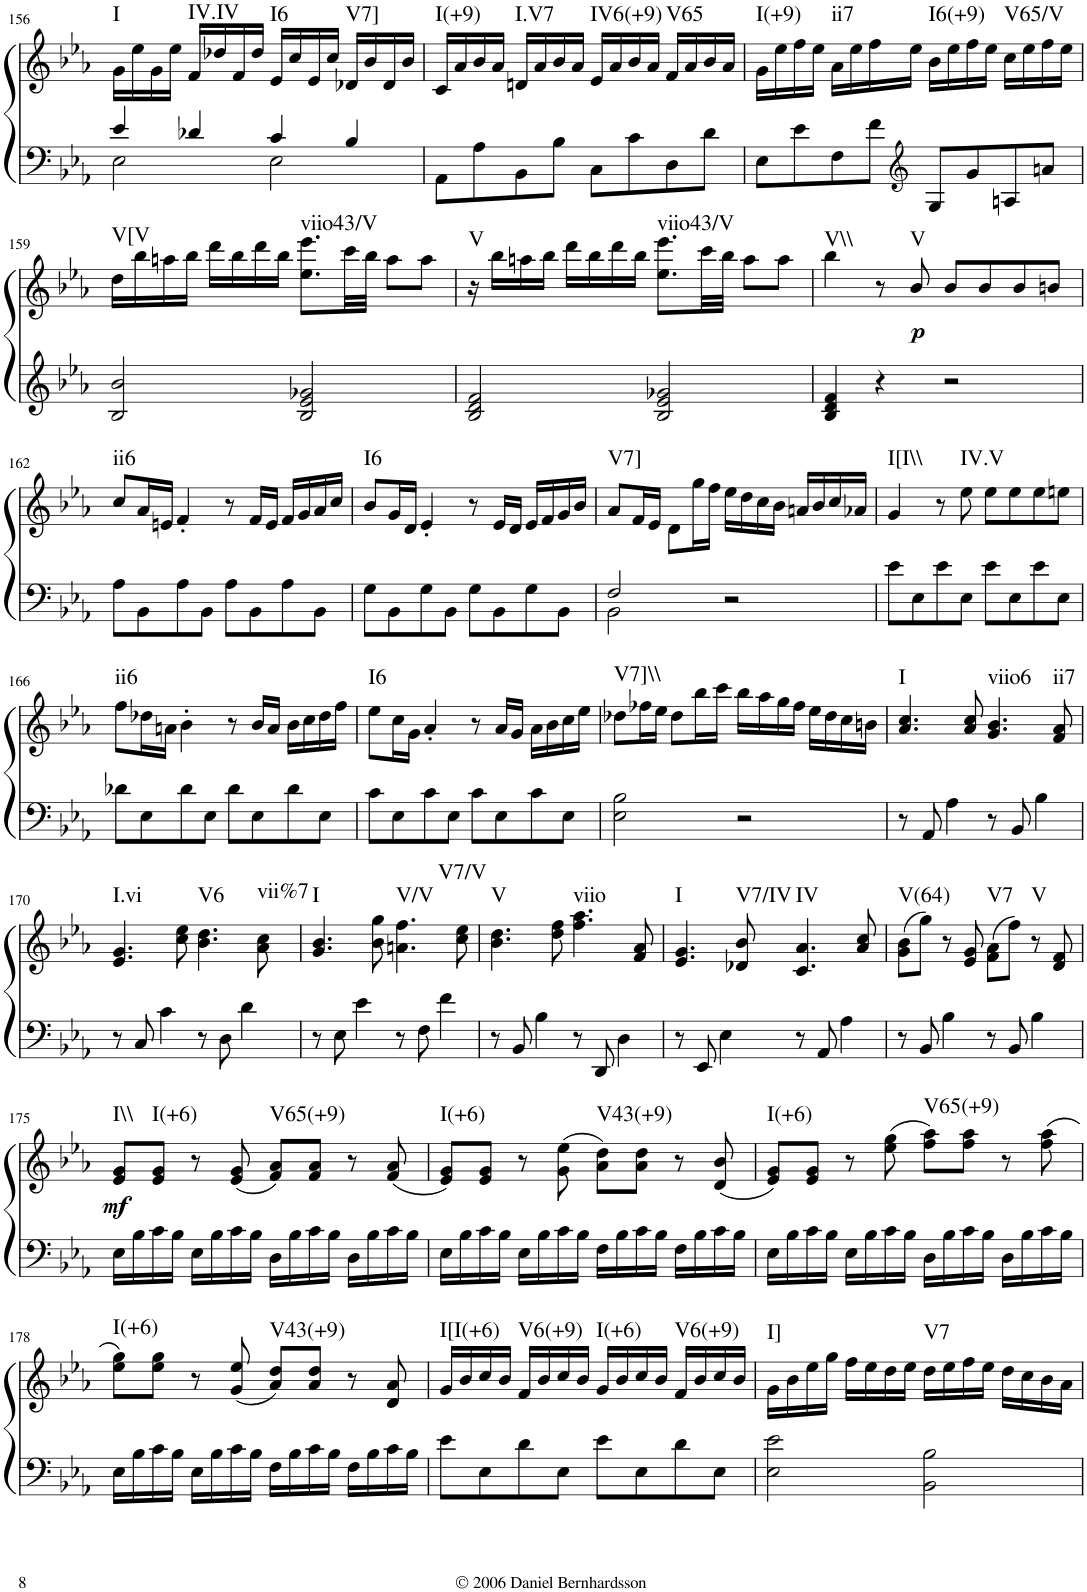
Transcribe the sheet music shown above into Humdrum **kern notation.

**kern	**kern	**dynam	**harte
*part1	*part1	*part1	*part1
*staff2	*staff1	*staff1/2	*
*I"Piano	*	*	*
*I'Pno.	*	*	*
!!LO:PB:g=z
*clefG2	*clefF4	*	*
*k[b-e-a-]	*k[b-e-a-]	*	*
*E-:	*E-:	*	*
*M4/4	*M4/4	*	*
*met(c)	*met(c)	*	*
=156	=156	=156	=156
*^	*	*	*
!	!	!	!	!LO:H:kt=I
4e-/	2E-\	16g\LL	.	N
.	.	16ee-\	.	.
.	.	16g\	.	.
.	.	16ee-\JJ	.	.
!	!	!	!	!LO:H:kt=IV.IV
4d-X/	.	16f/LL	.	N
.	.	16dd-X/	.	.
.	.	16f/	.	.
.	.	16dd-/JJ	.	.
!	!	!	!	!LO:H:kt=I6
4c/	2E-\	16e-/LL	.	N
.	.	16cc/	.	.
.	.	16e-/	.	.
.	.	16cc/JJ	.	.
!	!	!	!	!LO:H:kt=V7]
4B-/	.	16d-X/LL	.	N
.	.	16b-/	.	.
.	.	16d-/	.	.
.	.	16b-/JJ	.	.
*v	*v	*	*	*
=157	=157	=157	=157
!	!	!	!LO:H:kt=I(+9)
8AA-\L	16c/LL	.	N
.	16a-/	.	.
8A-\	16b-/	.	.
.	16a-/JJ	.	.
!	!	!	!LO:H:kt=I.V7
8BB-\	16dn/LL	.	N
.	16a-/	.	.
8B-\J	16b-/	.	.
.	16a-/JJ	.	.
!	!	!	!LO:H:kt=IV6(+9)
8C\L	16e-/LL	.	N
.	16a-/	.	.
8c\	16b-/	.	.
.	16a-/JJ	.	.
!	!	!	!LO:H:kt=V65
8D\	16f/LL	.	N
.	16a-/	.	.
8d\J	16b-/	.	.
.	16a-/JJ	.	.
=158	=158	=158	=158
!	!	!	!LO:H:kt=I(+9)
8E-\L	16g\LL	.	N
.	16ee-\	.	.
8e-\	16ff\	.	.
.	16ee-\JJ	.	.
!	!	!	!LO:H:kt=ii7
8F\	16a-\LL	.	N
.	16ee-\	.	.
8f\J	16ff\	.	.
*clefG2	*	*	*
.	16ee-\JJ	.	.
!	!	!	!LO:H:kt=I6(+9)
8G/L	16b-\LL	.	N
.	16ee-\	.	.
8g/	16ff\	.	.
.	16ee-\JJ	.	.
!	!	!	!LO:H:kt=V65/V
8An/	16cc\LL	.	N
.	16ee-\	.	.
8an/J	16ff\	.	.
.	16ee-\JJ	.	.
!!LO:LB:g=z
=159	=159	=159	=159
!	!	!	!LO:H:kt=V[V
2B-/ 2b-/	16dd\LL	.	N
.	16bb-\	.	.
.	16aan\	.	.
.	16bb-\JJ	.	.
.	16ddd\LL	.	.
.	16bb-\	.	.
.	16ddd\	.	.
.	16bb-\JJ	.	.
!	!	!	!LO:H:kt=viio43/V
2B-/ 2e-/ 2g-X/	8.ee-\ 8.eee-\L	.	N
.	32ccc\LL	.	.
.	32bb-\JJJ	.	.
.	8aa\L	.	.
.	8aa\J	.	.
=160	=160	=160	=160
!	!	!	!LO:H:kt=V
2B-/ 2d/ 2f/	16r	.	N
.	16bb-\LL	.	.
.	16aan\	.	.
.	16bb-\JJ	.	.
.	16ddd\LL	.	.
.	16bb-\	.	.
.	16ddd\	.	.
.	16bb-\JJ	.	.
!	!	!	!LO:H:kt=viio43/V
2B-/ 2e-/ 2g-X/	8.ee-\ 8.eee-\L	.	N
.	32ccc\LL	.	.
.	32bb-\JJJ	.	.
.	8aa\L	.	.
.	8aa\J	.	.
=161	=161	=161	=161
!	!	!	!LO:H:kt=V\\
4B-/ 4d/ 4f/	4bb-\	.	N
4r	8r	.	.
!	!	!LO:DY:b	!LO:H:kt=V
.	8b-/	p	N
2r	8b-/L	.	.
.	8b-/	.	.
.	8b-/	.	.
.	8bn/J	.	.
!!LO:LB:g=z
=162	=162	=162	=162
!	!	!	!LO:H:kt=ii6
8A-\L	8cc/L	.	N
8BB-\	16a-/L	.	.
.	16en/JJ	.	.
8A-\	4f'/	.	.
8BB-\J	.	.	.
8A-\L	8r	.	.
8BB-\	16f/LL	.	.
.	16e/JJ	.	.
8A-\	16f/LL	.	.
.	16g/	.	.
8BB-\J	16a-/	.	.
.	16cc/JJ	.	.
=163	=163	=163	=163
!	!	!	!LO:H:kt=I6
8G\L	8b-/L	.	N
8BB-\	16g/L	.	.
.	16d/JJ	.	.
8G\	4e-'/	.	.
8BB-\J	.	.	.
8G\L	8r	.	.
8BB-\	16e-/LL	.	.
.	16d/JJ	.	.
8G\	16e-/LL	.	.
.	16f/	.	.
8BB-\J	16g/	.	.
.	16b-/JJ	.	.
=164	=164	=164	=164
*^	*	*	*
!	!	!	!	!LO:H:kt=V7]
2F/	2BB-\	8a-/L	.	N
.	.	16f/L	.	.
.	.	16e-/JJ	.	.
.	.	8d\L	.	.
.	.	16gg\L	.	.
.	.	16ff\JJ	.	.
2r	2ryy	16ee-\LL	.	.
.	.	16dd\	.	.
.	.	16cc\	.	.
.	.	16b-\JJ	.	.
.	.	16an/LL	.	.
.	.	16b-/	.	.
.	.	16cc/	.	.
.	.	16a-X/JJ	.	.
*v	*v	*	*	*
=165	=165	=165	=165
!	!	!	!LO:H:kt=I[I\\
8e-\L	4g/	.	N
8E-\	.	.	.
8e-\	8r	.	.
!	!	!	!LO:H:kt=IV.V
8E-\J	8ee-\	.	N
8e-\L	8ee-\L	.	.
8E-\	8ee-\	.	.
8e-\	8ee-\	.	.
8E-\J	8een\J	.	.
!!LO:LB:g=z
=166	=166	=166	=166
!	!	!	!LO:H:kt=ii6
8d-X\L	8ff\L	.	N
8E-\	16dd-X\L	.	.
.	16an\JJ	.	.
8d-\	4b-'\	.	.
8E-\J	.	.	.
8d-\L	8r	.	.
8E-\	16b-/LL	.	.
.	16a/JJ	.	.
8d-\	16b-\LL	.	.
.	16cc\	.	.
8E-\J	16dd-\	.	.
.	16ff\JJ	.	.
=167	=167	=167	=167
!	!	!	!LO:H:kt=I6
8c\L	8ee-\L	.	N
8E-\	16cc\L	.	.
.	16g\JJ	.	.
8c\	4a-'/	.	.
8E-\J	.	.	.
8c\L	8r	.	.
8E-\	16a-/LL	.	.
.	16g/JJ	.	.
8c\	16a-\LL	.	.
.	16b-\	.	.
8E-\J	16cc\	.	.
.	16ee-\JJ	.	.
=168	=168	=168	=168
!	!	!	!LO:H:kt=V7]\\
2E-\ 2B-\	8dd-X\L	.	N
.	16ff-X\L	.	.
.	16ee-\JJ	.	.
.	8dd-\L	.	.
.	16bb-\L	.	.
.	16ccc\JJ	.	.
2r	16bb-\LL	.	.
.	16aa-\	.	.
.	16gg\	.	.
.	16ff-\JJ	.	.
.	16ee-\LL	.	.
.	16dd-\	.	.
.	16cc\	.	.
.	16bn\JJ	.	.
=169	=169	=169	=169
!	!	!	!LO:H:kt=I
8r	4.a-/ 4.cc/	.	N
8AA-/	.	.	.
4A-\	.	.	.
.	8a-/ 8cc/	.	.
!	!	!	!LO:H:kt=viio6
8r	4.g/ 4.b-/	.	N
8BB-/	.	.	.
4B-\	.	.	.
!	!	!	!LO:H:kt=ii7
.	8f/ 8a-/	.	N
!!LO:LB:g=z
=170	=170	=170	=170
!	!	!	!LO:H:kt=I.vi
8r	4.e-/ 4.g/	.	N
8C/	.	.	.
4c\	.	.	.
.	8cc\ 8ee-\	.	.
!	!	!	!LO:H:kt=V6
8r	4.b-\ 4.dd\	.	N
8D\	.	.	.
4d\	.	.	.
!	!	!	!LO:H:kt=vii%7
.	8a-\ 8cc\	.	N
=171	=171	=171	=171
!	!	!	!LO:H:kt=I
8r	4.g/ 4.b-/	.	N
8E-\	.	.	.
4e-\	.	.	.
.	8b-\ 8gg\	.	.
!	!	!	!LO:H:kt=V/V
8r	4.an\ 4.ff\	.	N
8F\	.	.	.
4f\	.	.	.
!	!	!	!LO:H:kt=V7/V
.	8cc\ 8ee-\	.	N
=172	=172	=172	=172
!	!	!	!LO:H:kt=V
8r	4.b-\ 4.dd\	.	N
8BB-/	.	.	.
4B-\	.	.	.
.	8dd\ 8ff\	.	.
!	!	!	!LO:H:kt=viio
8r	4.ff\ 4.aa-\	.	N
8DD/	.	.	.
4D\	.	.	.
.	8f/ 8a-/	.	.
=173	=173	=173	=173
!	!	!	!LO:H:kt=I
8r	4.e-/ 4.g/	.	N
8EE-/	.	.	.
4E-\	.	.	.
!	!	!	!LO:H:kt=V7/IV
.	8d-X/ 8b-/	.	N
!	!	!	!LO:H:kt=IV
8r	4.c/ 4.a-/	.	N
8AA-/	.	.	.
4A-\	.	.	.
.	8a-/ 8cc/	.	.
=174	=174	=174	=174
!	!	!	!LO:H:kt=V(64)
8r	(8g\ 8b-\L	.	N
8BB-/	8gg\J)	.	.
4B-\	8r	.	.
.	8e-/ 8g/	.	.
!	!	!	!LO:H:kt=V7
8r	(8f\ 8a-\L	.	N
8BB-/	8ff\J)	.	.
!	!	!	!LO:H:kt=V
4B-\	8r	.	N
.	8d/ 8f/	.	.
!!LO:LB:g=z
=175	=175	=175	=175
!	!	!LO:DY:b	!LO:H:kt=I\\
16E-\LL	8e-/ 8g/L	mf	N
16B-\	.	.	.
!	!	!	!LO:H:kt=I(+6)
16c\	8e-/ 8g/J	.	N
16B-\JJ	.	.	.
16E-\LL	8r	.	.
16B-\	.	.	.
16c\	(8e-/ 8g/	.	.
16B-\JJ	.	.	.
!	!	!	!LO:H:kt=V65(+9)
16D\LL	8f/ 8a-/L)	.	N
16B-\	.	.	.
16c\	8f/ 8a-/J	.	.
16B-\JJ	.	.	.
16D\LL	8r	.	.
16B-\	.	.	.
16c\	(8f/ 8a-/	.	.
16B-\JJ	.	.	.
=176	=176	=176	=176
!	!	!	!LO:H:kt=I(+6)
16E-\LL	8e-/ 8g/L)	.	N
16B-\	.	.	.
16c\	8e-/ 8g/J	.	.
16B-\JJ	.	.	.
16E-\LL	8r	.	.
16B-\	.	.	.
16c\	(8g\ 8ee-\	.	.
16B-\JJ	.	.	.
!	!	!	!LO:H:kt=V43(+9)
16F\LL	8a-\ 8dd\L)	.	N
16B-\	.	.	.
16c\	8a-\ 8dd\J	.	.
16B-\JJ	.	.	.
16F\LL	8r	.	.
16B-\	.	.	.
16c\	(8d/ 8b-/	.	.
16B-\JJ	.	.	.
=177	=177	=177	=177
!	!	!	!LO:H:kt=I(+6)
16E-\LL	8e-/ 8g/L)	.	N
16B-\	.	.	.
16c\	8e-/ 8g/J	.	.
16B-\JJ	.	.	.
16E-\LL	8r	.	.
16B-\	.	.	.
16c\	(8ee-\ 8gg\	.	.
16B-\JJ	.	.	.
!	!	!	!LO:H:kt=V65(+9)
16D\LL	8ff\ 8aa-\L)	.	N
16B-\	.	.	.
16c\	8ff\ 8aa-\J	.	.
16B-\JJ	.	.	.
16D\LL	8r	.	.
16B-\	.	.	.
16c\	(8ff\ 8aa-\	.	.
16B-\JJ	.	.	.
!!LO:LB:g=z
=178	=178	=178	=178
!	!	!	!LO:H:kt=I(+6)
16E-\LL	8ee-\ 8gg\L)	.	N
16B-\	.	.	.
16c\	8ee-\ 8gg\J	.	.
16B-\JJ	.	.	.
16E-\LL	8r	.	.
16B-\	.	.	.
16c\	(8g/ 8ee-/	.	.
16B-\JJ	.	.	.
!	!	!	!LO:H:kt=V43(+9)
16F\LL	8a-/ 8dd/L)	.	N
16B-\	.	.	.
16c\	8a-/ 8dd/J	.	.
16B-\JJ	.	.	.
16F\LL	8r	.	.
16B-\	.	.	.
16c\	8d/ 8a-/	.	.
16B-\JJ	.	.	.
=179	=179	=179	=179
!	!	!	!LO:H:kt=I[I(+6)
8e-\L	16g/LL	.	N
.	16b-/	.	.
8E-\	16cc/	.	.
.	16b-/JJ	.	.
!	!	!	!LO:H:kt=V6(+9)
8d\	16f/LL	.	N
.	16b-/	.	.
8E-\J	16cc/	.	.
.	16b-/JJ	.	.
!	!	!	!LO:H:kt=I(+6)
8e-\L	16g/LL	.	N
.	16b-/	.	.
8E-\	16cc/	.	.
.	16b-/JJ	.	.
!	!	!	!LO:H:kt=V6(+9)
8d\	16f/LL	.	N
.	16b-/	.	.
8E-\J	16cc/	.	.
.	16b-/JJ	.	.
=180	=180	=180	=180
!	!	!	!LO:H:kt=I]
2E-\ 2e-\	16g\LL	.	N
.	16b-\	.	.
.	16ee-\	.	.
.	16gg\JJ	.	.
.	16ff\LL	.	.
.	16ee-\	.	.
.	16dd\	.	.
.	16ee-\JJ	.	.
!	!	!	!LO:H:kt=V7
2BB-\ 2B-\	16dd\LL	.	N
.	16ee-\	.	.
.	16ff\	.	.
.	16ee-\JJ	.	.
.	16dd\LL	.	.
.	16cc\	.	.
.	16b-\	.	.
.	16a-\JJ	.	.
=	=	=	=
*-	*-	*-	*-
